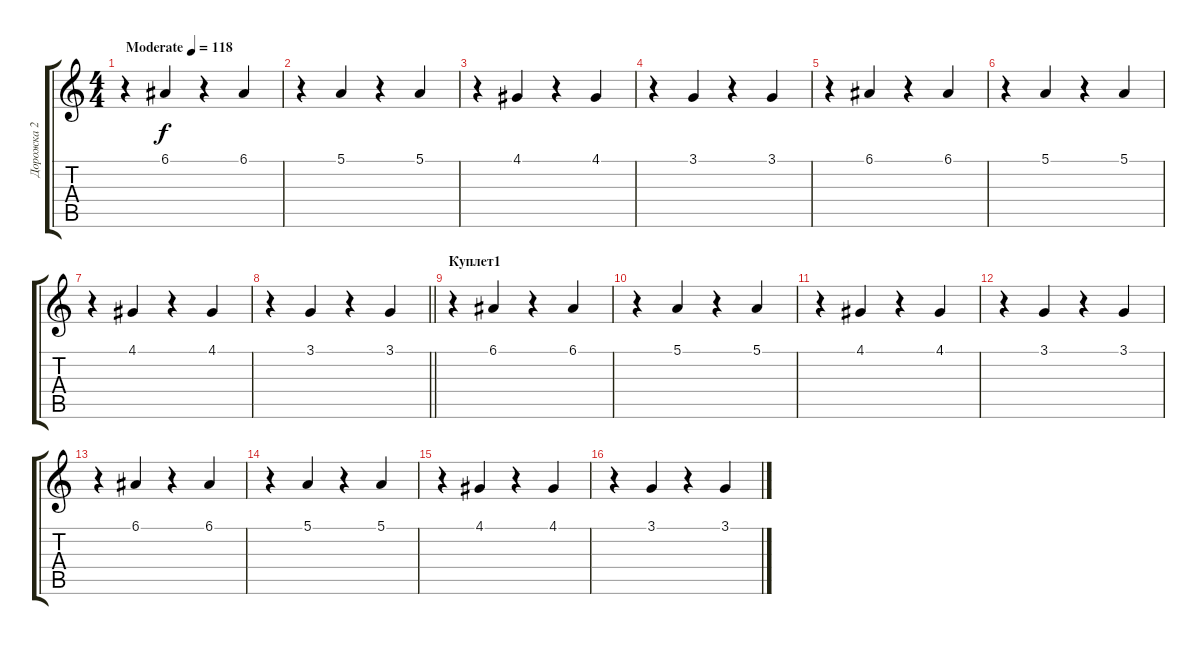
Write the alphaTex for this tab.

\track ("Дорожка 2" "Дорожка 2") {instrument choiraahs}
\staff {score tabs}
\tuning (E4 B3 G3 D3 A2 E2) {hide}
\ts (4 4)
\tempo (118 "Moderate")
\clef g2
\ks c
r.4{dy f instrument choiraahs} 6.1.4 r.4 6.1.4 |
r.4 5.1.4 r.4 5.1.4 |
r.4 4.1.4 r.4 4.1.4 |
r.4 3.1.4 r.4 3.1.4 |
r.4 6.1.4 r.4 6.1.4 |
r.4 5.1.4 r.4 5.1.4 |
r.4 4.1.4 r.4 4.1.4 |
\barLineRight lightlight
r.4 3.1.4 r.4 3.1.4 |
\section ("" "Куплет1")
r.4 6.1.4{volume 12} r.4 6.1.4 |
r.4 5.1.4 r.4 5.1.4 |
r.4 4.1.4 r.4 4.1.4 |
r.4 3.1.4 r.4 3.1.4 |
r.4 6.1.4 r.4 6.1.4 |
r.4 5.1.4 r.4 5.1.4 |
r.4 4.1.4 r.4 4.1.4 |
r.4 3.1.4 r.4 3.1.4
